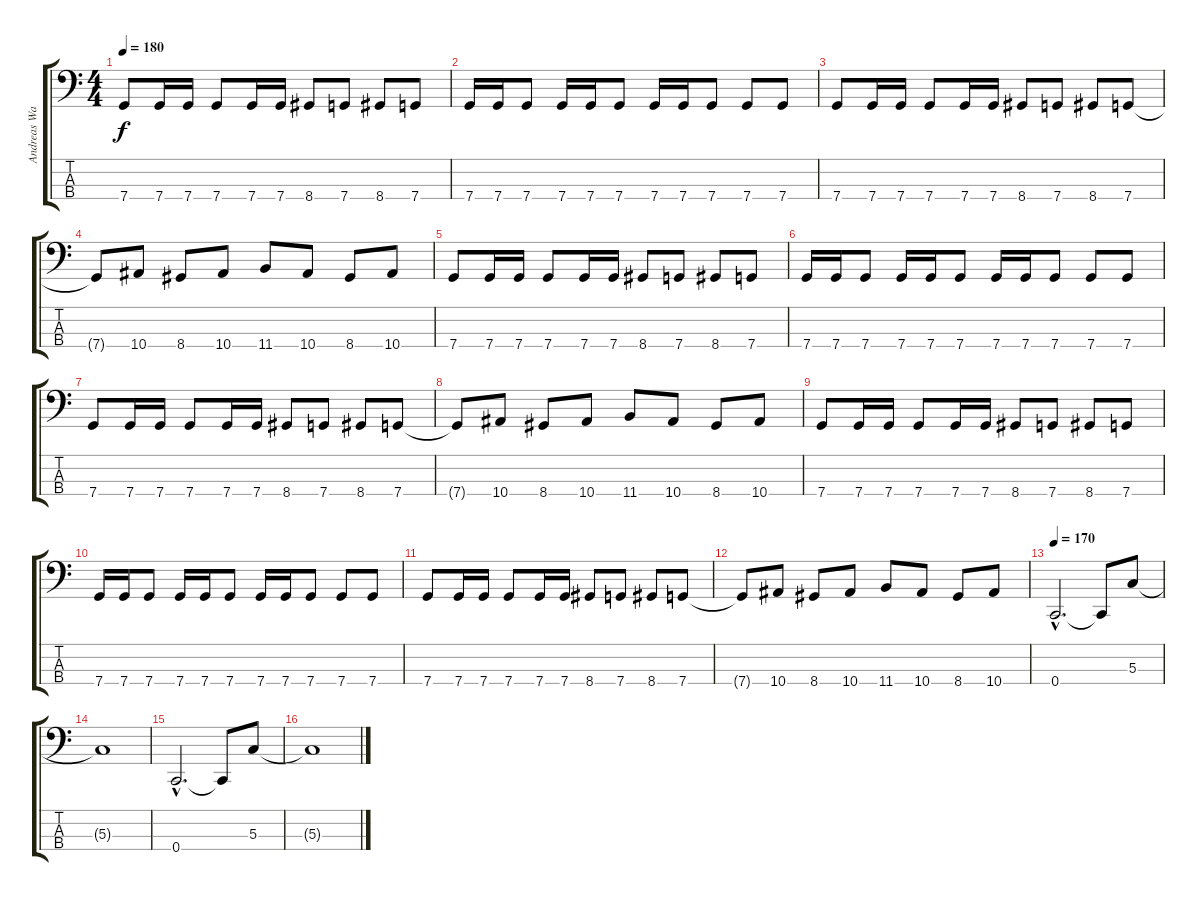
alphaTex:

\track ("Andreas Wallan Wahl" "Andreas Wa") {instrument electricbasspick}
\staff {score tabs}
\tuning (F2 C2 G1 C1) {hide}
\ts (4 4)
\tempo 180
\clef f4
\ks c
7.4.8{dy f} 7.4.16 7.4.16 7.4.8 7.4.16 7.4.16 8.4.8 7.4.8 8.4.8 7.4.8 |
7.4.16 7.4.16 7.4.8 7.4.16 7.4.16 7.4.8 7.4.16 7.4.16 7.4.8 7.4.8 7.4.8 |
7.4.8 7.4.16 7.4.16 7.4.8 7.4.16 7.4.16 8.4.8 7.4.8 8.4.8 7.4.8 |
7.4{t}.8 10.4.8 8.4.8 10.4.8 11.4.8 10.4.8 8.4.8 10.4.8 |
7.4.8 7.4.16 7.4.16 7.4.8 7.4.16 7.4.16 8.4.8 7.4.8 8.4.8 7.4.8 |
7.4.16 7.4.16 7.4.8 7.4.16 7.4.16 7.4.8 7.4.16 7.4.16 7.4.8 7.4.8 7.4.8 |
7.4.8 7.4.16 7.4.16 7.4.8 7.4.16 7.4.16 8.4.8 7.4.8 8.4.8 7.4.8 |
7.4{t}.8 10.4.8 8.4.8 10.4.8 11.4.8 10.4.8 8.4.8 10.4.8 |
7.4.8 7.4.16 7.4.16 7.4.8 7.4.16 7.4.16 8.4.8 7.4.8 8.4.8 7.4.8 |
7.4.16 7.4.16 7.4.8 7.4.16 7.4.16 7.4.8 7.4.16 7.4.16 7.4.8 7.4.8 7.4.8 |
7.4.8 7.4.16 7.4.16 7.4.8 7.4.16 7.4.16 8.4.8 7.4.8 8.4.8 7.4.8 |
7.4{t}.8 10.4.8 8.4.8 10.4.8 11.4.8 10.4.8 8.4.8 10.4.8 |
\tempo 170
0.4{hac}.2{d} 0.4{t}.8 5.3.8 |
5.3{t}.1 |
0.4{hac}.2{d} 0.4{t}.8 5.3.8 |
5.3{t}.1
